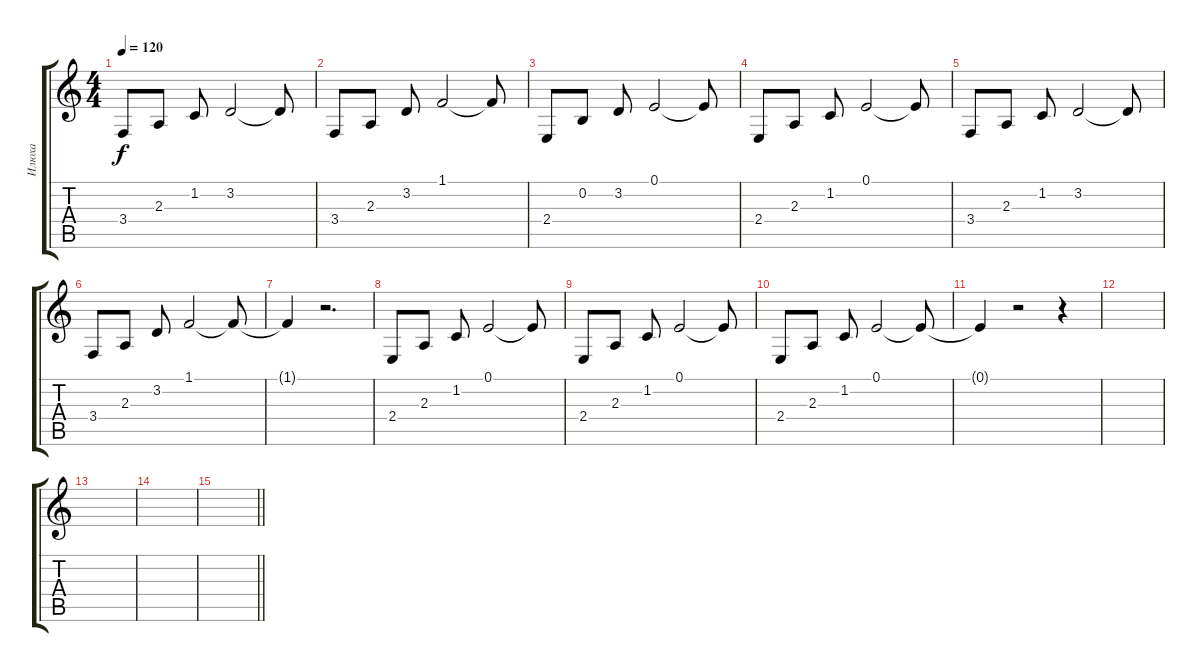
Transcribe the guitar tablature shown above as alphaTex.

\track ("Илюха" "Илюха") {instrument electricgrandpiano}
\staff {score tabs}
\tuning (E4 B3 G3 D3 A2 E2) {hide}
\ts (4 4)
\tempo 120
\clef g2
\ks c
3.4.8{dy f} 2.3.8 1.2.8 3.2.2 3.2{t}.8 |
3.4.8 2.3.8 3.2.8 1.1.2 1.1{t}.8 |
2.4.8 0.2.8 3.2.8 0.1.2 0.1{t}.8 |
2.4.8 2.3.8 1.2.8 0.1.2 0.1{t}.8 |
3.4.8 2.3.8 1.2.8 3.2.2 3.2{t}.8 |
3.4.8 2.3.8 3.2.8 1.1.2 1.1{t}.8 |
1.1{t}.4 r.2{d} |
2.4.8 2.3.8 1.2.8 0.1.2 0.1{t}.8 |
2.4.8 2.3.8 1.2.8 0.1.2 0.1{t}.8 |
2.4.8 2.3.8 1.2.8 0.1.2 0.1{t}.8 |
0.1{t}.4 r.2 r.4 |
|
|
|
\barLineRight lightlight
